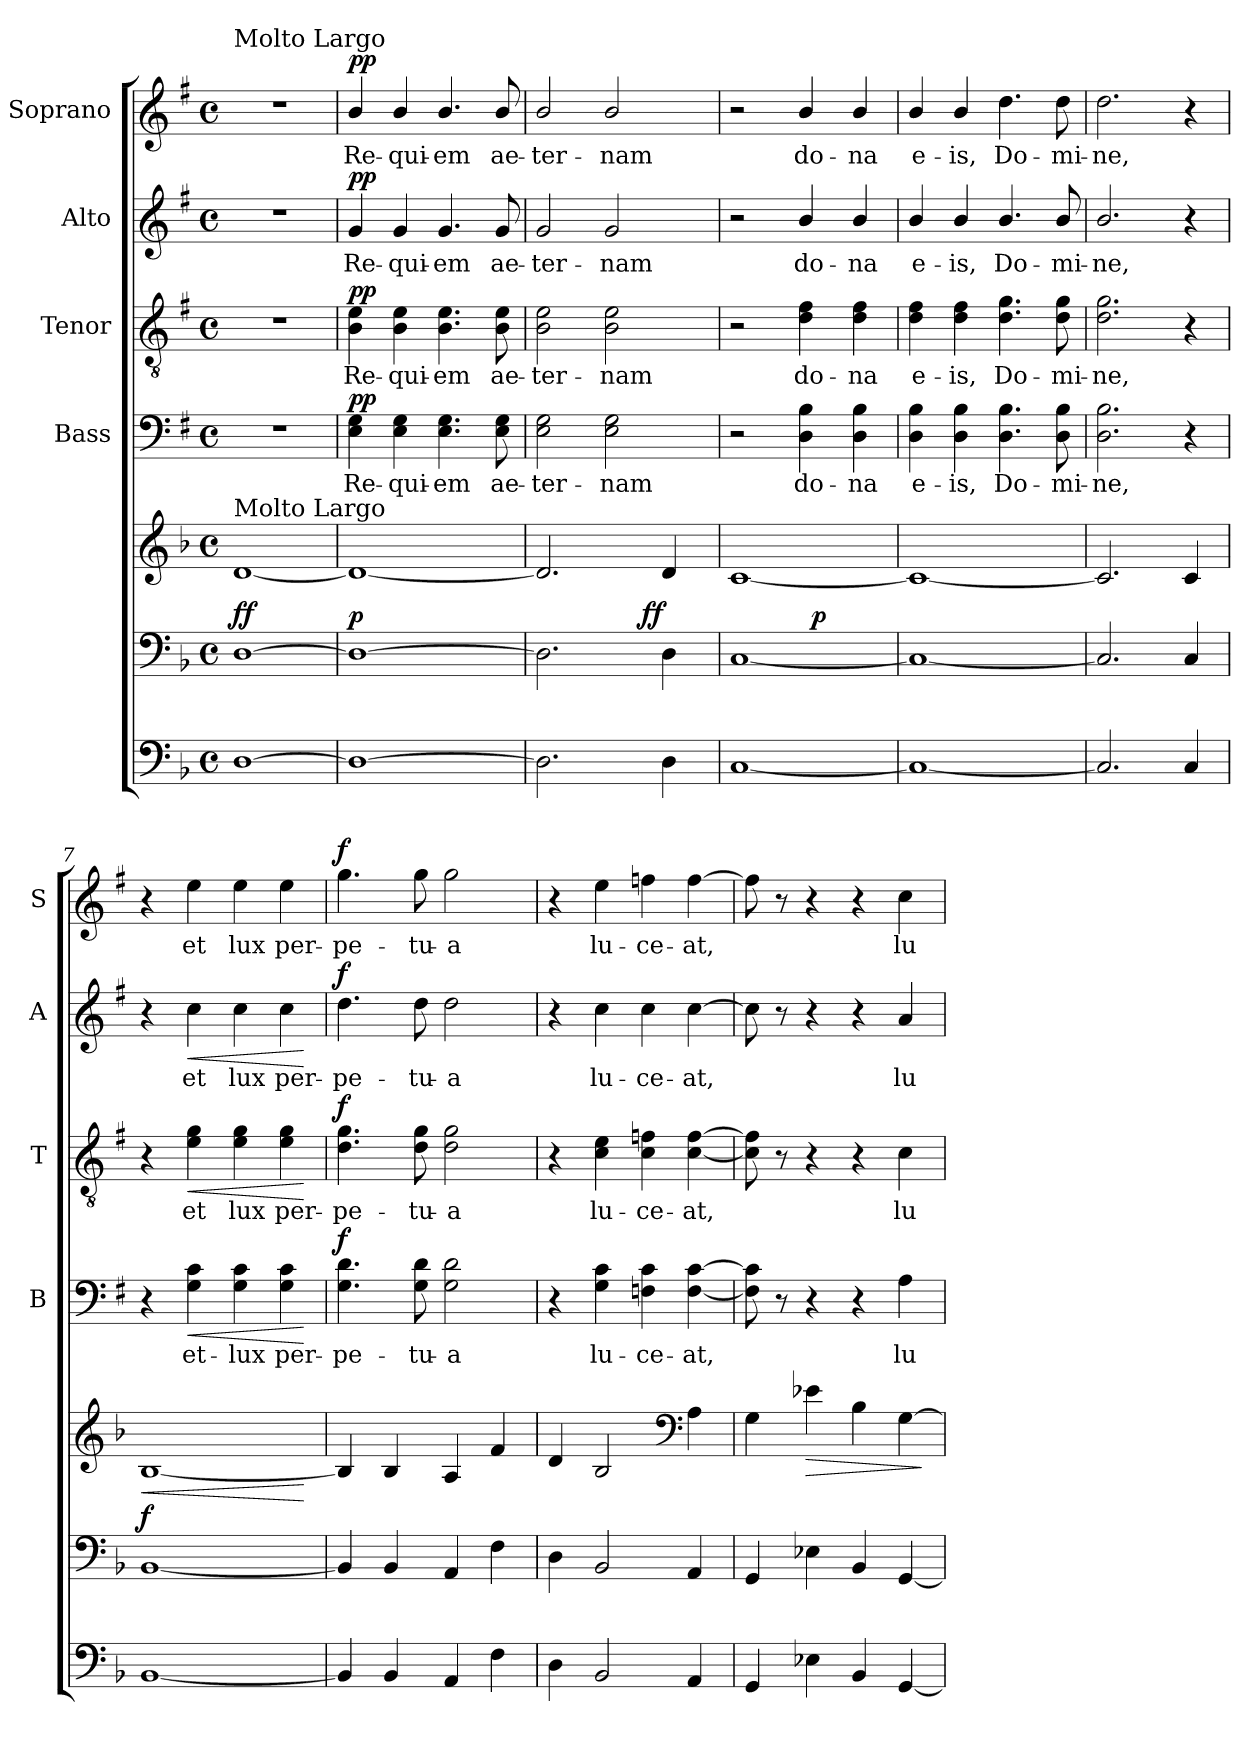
**kern	**kern	**kern	**dynam	**kern	**text	**dynam	**kern	**text	**dynam	**kern	**text	**dynam	**kern	**text	**dynam
*part6	*part5	*part5	*part5	*part4	*part4	*part4	*part3	*part3	*part3	*part2	*part2	*part2	*part1	*part1	*part1
*staff7	*staff6	*staff5	*staff5/6	*staff4	*staff4	*staff4	*staff3	*staff3	*staff3	*staff2	*staff2	*staff2	*staff1	*staff1	*staff1
*	*	*	*	*I"Bass	*	*	*I"Tenor	*	*	*I"Alto	*	*	*I"Soprano	*	*
*	*	*	*	*I'B	*	*	*I'T	*	*	*I'A	*	*	*I'S	*	*
*clefF4	*clefF4	*clefG2	*	*clefF4	*	*	*clefGv2	*	*	*clefG2	*	*	*clefG2	*	*
*	*	*	*	*ITrd1c2	*	*	*ITrd1c2	*	*	*ITrd1c2	*	*	*ITrd1c2	*	*
*k[b-]	*k[b-]	*k[b-]	*	*k[b-]	*	*	*k[b-]	*	*	*k[b-]	*	*	*k[b-]	*	*
*d:	*d:	*d:	*	*d:	*	*	*d:	*	*	*d:	*	*	*d:	*	*
*M4/4	*M4/4	*M4/4	*	*M4/4	*	*	*M4/4	*	*	*M4/4	*	*	*M4/4	*	*
*met(c)	*met(c)	*met(c)	*	*met(c)	*	*	*met(c)	*	*	*met(c)	*	*	*met(c)	*	*
=1	=1	=1	=1	=1	=1	=1	=1	=1	=1	=1	=1	=1	=1	=1	=1
!	!	!	!	!	!	!	!	!	!	!	!	!	!LO:TX:a:t=Molto Largo	!	!
!	!	!LO:TX:a:t=Molto Largo	!	!	!	!	!	!	!	!	!	!	!	!	!
!	!	!	!LO:DY:a=2	!	!	!	!	!	!	!	!	!	!	!	!
[1D	[1D	[1d	ff	1r	.	.	1r	.	.	1r	.	.	1r	.	.
=2	=2	=2	=2	=2	=2	=2	=2	=2	=2	=2	=2	=2	=2	=2	=2
!	!	!	!LO:DY:a=2	!	!	!LO:DY:b	!	!	!LO:DY:b	!	!	!LO:DY:b	!	!	!LO:DY:b
1D_	1D_	1d_	p	4D\ 4F\	Re-	pp	4A\ 4d\	Re-	pp	4f/	Re-	pp	4a/	Re-	pp
.	.	.	.	4D\ 4F\	-qui-	.	4A\ 4d\	-qui-	.	4f/	-qui-	.	4a/	-qui-	.
.	.	.	.	4.D\ 4.F\	-em	.	4.A\ 4.d\	-em	.	4.f/	-em	.	4.a/	-em	.
.	.	.	.	8D\ 8F\	ae-	.	8A\ 8d\	ae-	.	8f/	ae-	.	8a/	ae-	.
=3	=3	=3	=3	=3	=3	=3	=3	=3	=3	=3	=3	=3	=3	=3	=3
*	*^	*	*	*	*	*	*	*	*	*	*	*	*	*	*
2.D\]	2.D\]	2ryy	2.d/]	.	2D\ 2F\	-ter-	.	2A\ 2d\	-ter-	.	2f/	-ter-	.	2a/	-ter-	.
.	.	8.ryy	.	.	2D\ 2F\	-nam	.	2A\ 2d\	-nam	.	2f/	-nam	.	2a/	-nam	.
!	!	!	!	!LO:DY:a=2	!	!	!	!	!	!	!	!	!	!	!	!
.	.	4ryy	.	ff	.	.	.	.	.	.	.	.	.	.	.	.
4D\	4D\	.	4d/	.	.	.	.	.	.	.	.	.	.	.	.	.
.	.	16ryy	.	.	.	.	.	.	.	.	.	.	.	.	.	.
=4	=4	=4	=4	=4	=4	=4	=4	=4	=4	=4	=4	=4	=4	=4	=4	=4
[1C	[1C	2ryy	[1c	.	2r	.	.	2r	.	.	2r	.	.	2r	.	.
.	.	32ryy	.	.	4C\ 4A\	do-	.	4c\ 4e\	do-	.	4a/	do-	.	4a/	do-	.
!	!	!	!	!LO:DY:a=2	!	!	!	!	!	!	!	!	!	!	!	!
.	.	4...ryy	.	p	.	.	.	.	.	.	.	.	.	.	.	.
.	.	.	.	.	4C\ 4A\	-na	.	4c\ 4e\	-na	.	4a/	-na	.	4a/	-na	.
*	*v	*v	*	*	*	*	*	*	*	*	*	*	*	*	*	*
=5	=5	=5	=5	=5	=5	=5	=5	=5	=5	=5	=5	=5	=5	=5	=5
1C_	1C_	1c_	.	4C\ 4A\	e-	.	4c\ 4e\	e-	.	4a/	e-	.	4a/	e-	.
.	.	.	.	4C\ 4A\	-is,	.	4c\ 4e\	-is,	.	4a/	-is,	.	4a/	-is,	.
.	.	.	.	4.C\ 4.A\	Do-	.	4.c\ 4.f\	Do-	.	4.a/	Do-	.	4.cc\	Do-	.
.	.	.	.	8C\ 8A\	-mi-	.	8c\ 8f\	-mi-	.	8a/	-mi-	.	8cc\	-mi-	.
=6	=6	=6	=6	=6	=6	=6	=6	=6	=6	=6	=6	=6	=6	=6	=6
2.C/]	2.C/]	2.c/]	.	2.C\ 2.A\	-ne,	.	2.c\ 2.f\	-ne,	.	2.a/	-ne,	.	2.cc\	-ne,	.
4C/	4C/	4c/	.	4r	.	.	4r	.	.	4r	.	.	4r	.	.
=7	=7	=7	=7	=7	=7	=7	=7	=7	=7	=7	=7	=7	=7	=7	=7
!	!	!	!LO:HP:b	!	!	!	!	!	!	!	!	!	!	!	!
!	!	!	!LO:DY:n=1:a=2	!	!	!	!	!	!	!	!	!	!	!	!
[1BB-	[1BB-	[1B-	< f	4r	.	.	4r	.	.	4r	.	.	4r	.	.
!	!	!	!	!	!	!LO:HP:b	!	!	!LO:HP:b	!	!	!LO:HP:b	!	!	!
.	.	.	.	4F\ 4B-\	et-	<	4d\ 4f\	et	<	4b-\	et	<	4dd\	et	.
.	.	.	.	4F\ 4B-\	-lux	.	4d\ 4f\	lux	.	4b-\	lux	.	4dd\	lux	.
.	.	.	.	4F\ 4B-\	per-	.	4d\ 4f\	per-	.	4b-\	per-	.	4dd\	per-	.
.	.	.	[	.	.	[	.	.	[	.	.	[	.	.	.
=8	=8	=8	=8	=8	=8	=8	=8	=8	=8	=8	=8	=8	=8	=8	=8
!	!	!	!	!	!	!LO:DY:b	!	!	!LO:DY:b	!	!	!LO:DY:b	!	!	!LO:DY:b
4BB-/]	4BB-/]	4B-/]	.	4.F\ 4.c\	-pe-	f	4.c\ 4.f\	-pe-	f	4.cc\	-pe-	f	4.ff\	-pe-	f
4BB-/	4BB-/	4B-/	.	.	.	.	.	.	.	.	.	.	.	.	.
.	.	.	.	8F\ 8c\	-tu-	.	8c\ 8f\	-tu-	.	8cc\	-tu-	.	8ff\	-tu-	.
4AA/	4AA/	4A/	.	2F\ 2c\	-a	.	2c\ 2f\	-a	.	2cc\	-a	.	2ff\	-a	.
4F\	4F\	4f/	.	.	.	.	.	.	.	.	.	.	.	.	.
!!LO:LB:g=z
=9	=9	=9	=9	=9	=9	=9	=9	=9	=9	=9	=9	=9	=9	=9	=9
4D\	4D\	4d/	.	4r	.	.	4r	.	.	4r	.	.	4r	.	.
2BB-/	2BB-/	2B-/	.	4F\ 4B-\	lu-	.	4B-\ 4d\	lu-	.	4b-\	lu-	.	4dd\	lu-	.
.	.	.	.	4E-X\ 4B-\	-ce-	.	4B-\ 4e-X\	-ce-	.	4b-\	-ce-	.	4ee-X\	-ce-	.
*	*	*clefF4	*	*	*	*	*	*	*	*	*	*	*	*	*
4AA/	4AA/	4A\	.	[4E-\ [4B-\	-at,	.	[4B-\ [4e-\	-at,	.	[4b-\	-at,	.	[4ee-\	-at,	.
=10	=10	=10	=10	=10	=10	=10	=10	=10	=10	=10	=10	=10	=10	=10	=10
4GG/	4GG/	4G\	.	8E-\] 8B-\]	.	.	8B-\] 8e-\]	.	.	8b-\]	.	.	8ee-\]	.	.
.	.	.	.	8r	.	.	8r	.	.	8r	.	.	8r	.	.
!	!	!	!LO:HP:b	!	!	!	!	!	!	!	!	!	!	!	!
4E-X\	4E-X\	4e-X\	>	4r	.	.	4r	.	.	4r	.	.	4r	.	.
4BB-/	4BB-/	4B-\	.	4r	.	.	4r	.	.	4r	.	.	4r	.	.
[4GG/	[4GG/	[4G\	.	4G\	lu-	.	4B-\	lu-	.	4g/	lu-	.	4b-\	lu-	.
.	.	.	]	.	.	.	.	.	.	.	.	.	.	.	.
=	=	=	=	=	=	=	=	=	=	=	=	=	=	=	=
*-	*-	*-	*-	*-	*-	*-	*-	*-	*-	*-	*-	*-	*-	*-	*-
